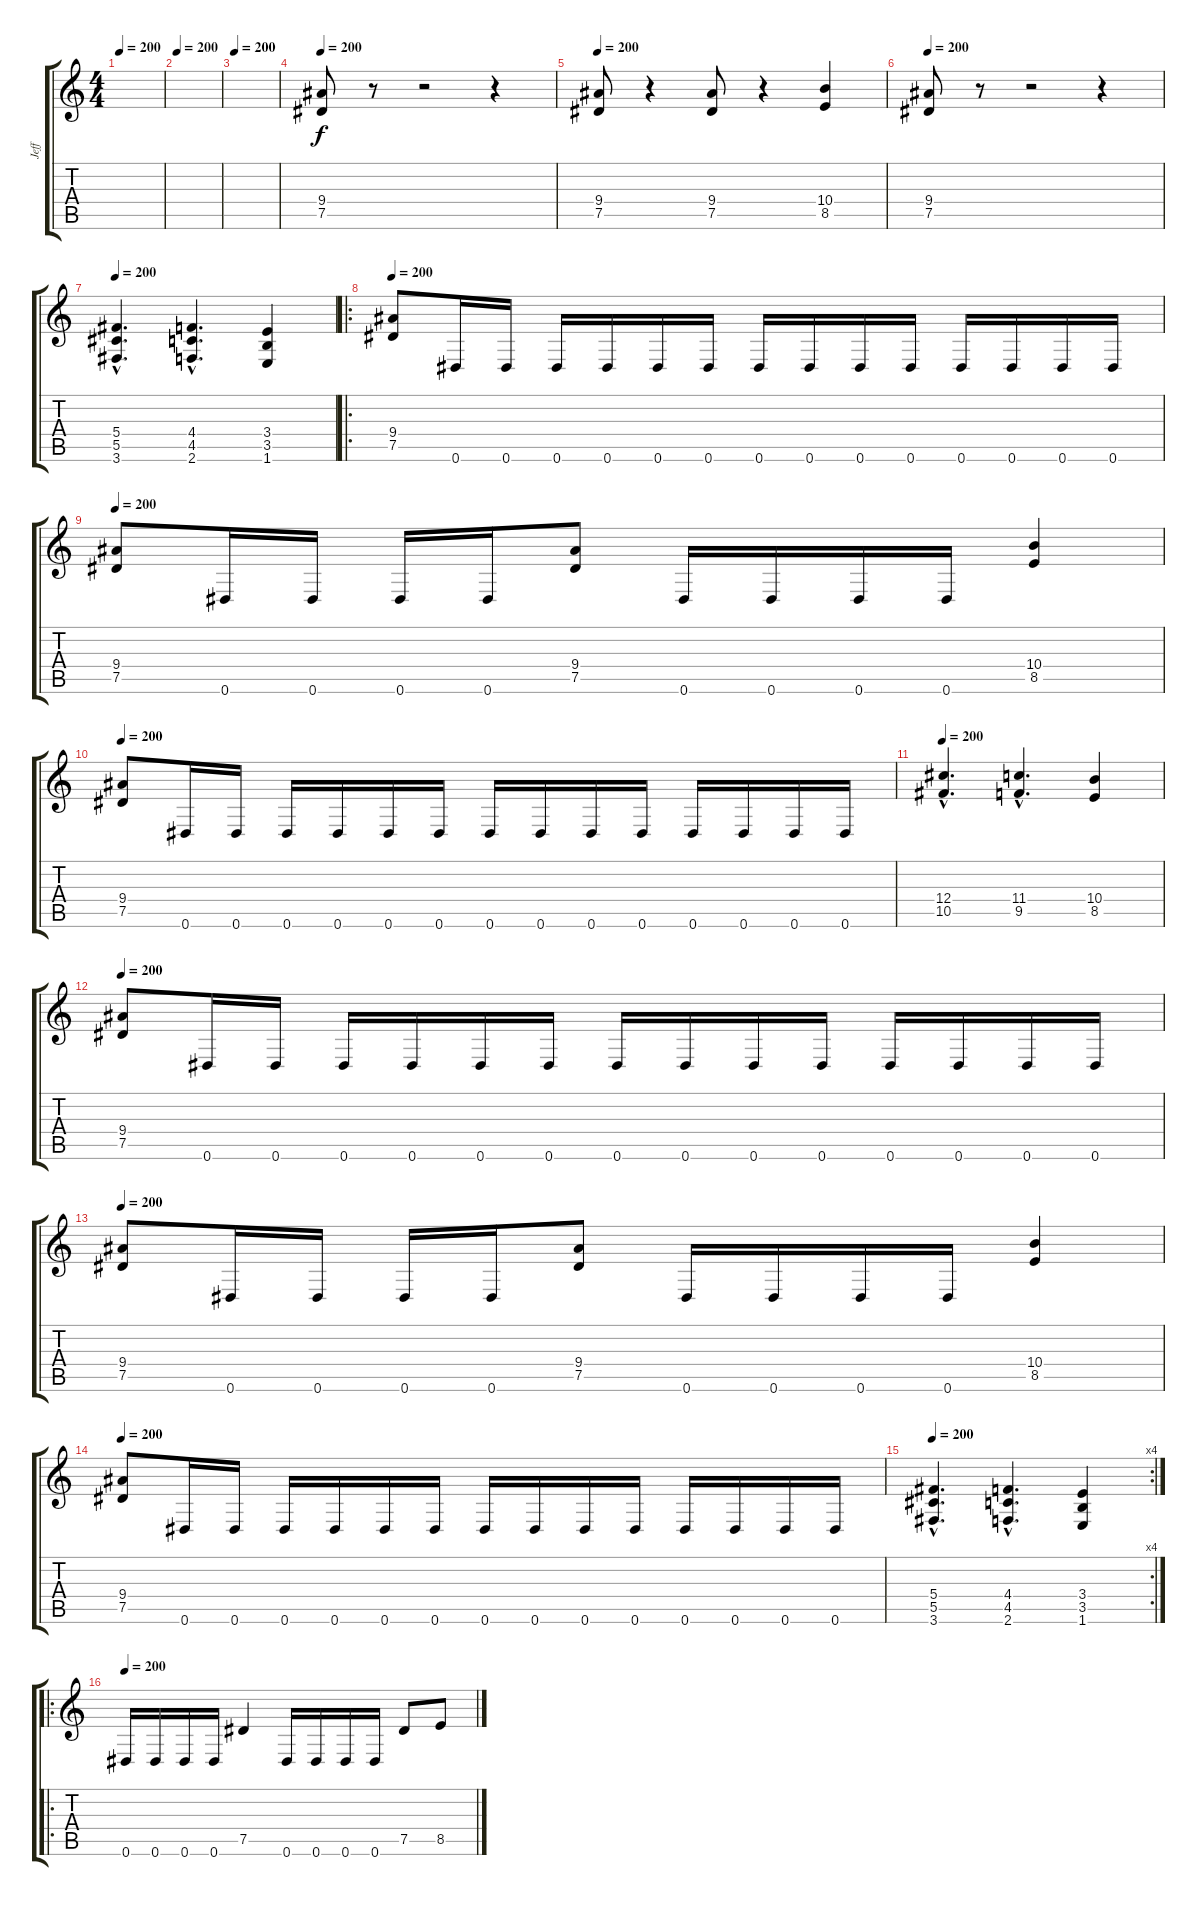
\track ("Jeff" "Jeff") {instrument distortionguitar}
\staff {score tabs}
\tuning (Eb4 Bb3 Gb3 Db3 Ab2 Eb2) {hide}
\ts (4 4)
\tempo 200
\clef g2
\ks c
|
\tempo 200
|
\tempo 200
|
\tempo 200
(9.4 7.5).8 r.8 r.2 r.4 |
\tempo 200
(9.4 7.5).8 r.4 (9.4 7.5).8 r.4 (10.4 8.5).4 |
\tempo 200
(9.4 7.5).8 r.8 r.2 r.4 |
\tempo 200
(5.4{hac} 5.5{hac} 3.6{hac}).4{d} (4.4{hac} 4.5{hac} 2.6{hac}).4{d} (3.4 3.5 1.6).4 |
\ro
\tempo 200
(9.4 7.5).8 0.6.16 0.6.16 0.6.16 0.6.16 0.6.16 0.6.16 0.6.16 0.6.16 0.6.16 0.6.16 0.6.16 0.6.16 0.6.16 0.6.16 |
\tempo 200
(9.4 7.5).8 0.6.16 0.6.16 0.6.16 0.6.16 (9.4 7.5).8 0.6.16 0.6.16 0.6.16 0.6.16 (10.4 8.5).4 |
\tempo 200
(9.4 7.5).8 0.6.16 0.6.16 0.6.16 0.6.16 0.6.16 0.6.16 0.6.16 0.6.16 0.6.16 0.6.16 0.6.16 0.6.16 0.6.16 0.6.16 |
\tempo 200
(12.4{hac} 10.5{hac}).4{d} (11.4{hac} 9.5{hac}).4{d} (10.4 8.5).4 |
\tempo 200
(9.4 7.5).8 0.6.16 0.6.16 0.6.16 0.6.16 0.6.16 0.6.16 0.6.16 0.6.16 0.6.16 0.6.16 0.6.16 0.6.16 0.6.16 0.6.16 |
\tempo 200
(9.4 7.5).8 0.6.16 0.6.16 0.6.16 0.6.16 (9.4 7.5).8 0.6.16 0.6.16 0.6.16 0.6.16 (10.4 8.5).4 |
\tempo 200
(9.4 7.5).8 0.6.16 0.6.16 0.6.16 0.6.16 0.6.16 0.6.16 0.6.16 0.6.16 0.6.16 0.6.16 0.6.16 0.6.16 0.6.16 0.6.16 |
\rc 4
\tempo 200
(5.4{hac} 5.5{hac} 3.6{hac}).4{d} (4.4{hac} 4.5{hac} 2.6{hac}).4{d} (3.4 3.5 1.6).4 |
\ro
\tempo 200
0.6.16 0.6.16 0.6.16 0.6.16 7.5.4 0.6.16 0.6.16 0.6.16 0.6.16 7.5.8 8.5.8
